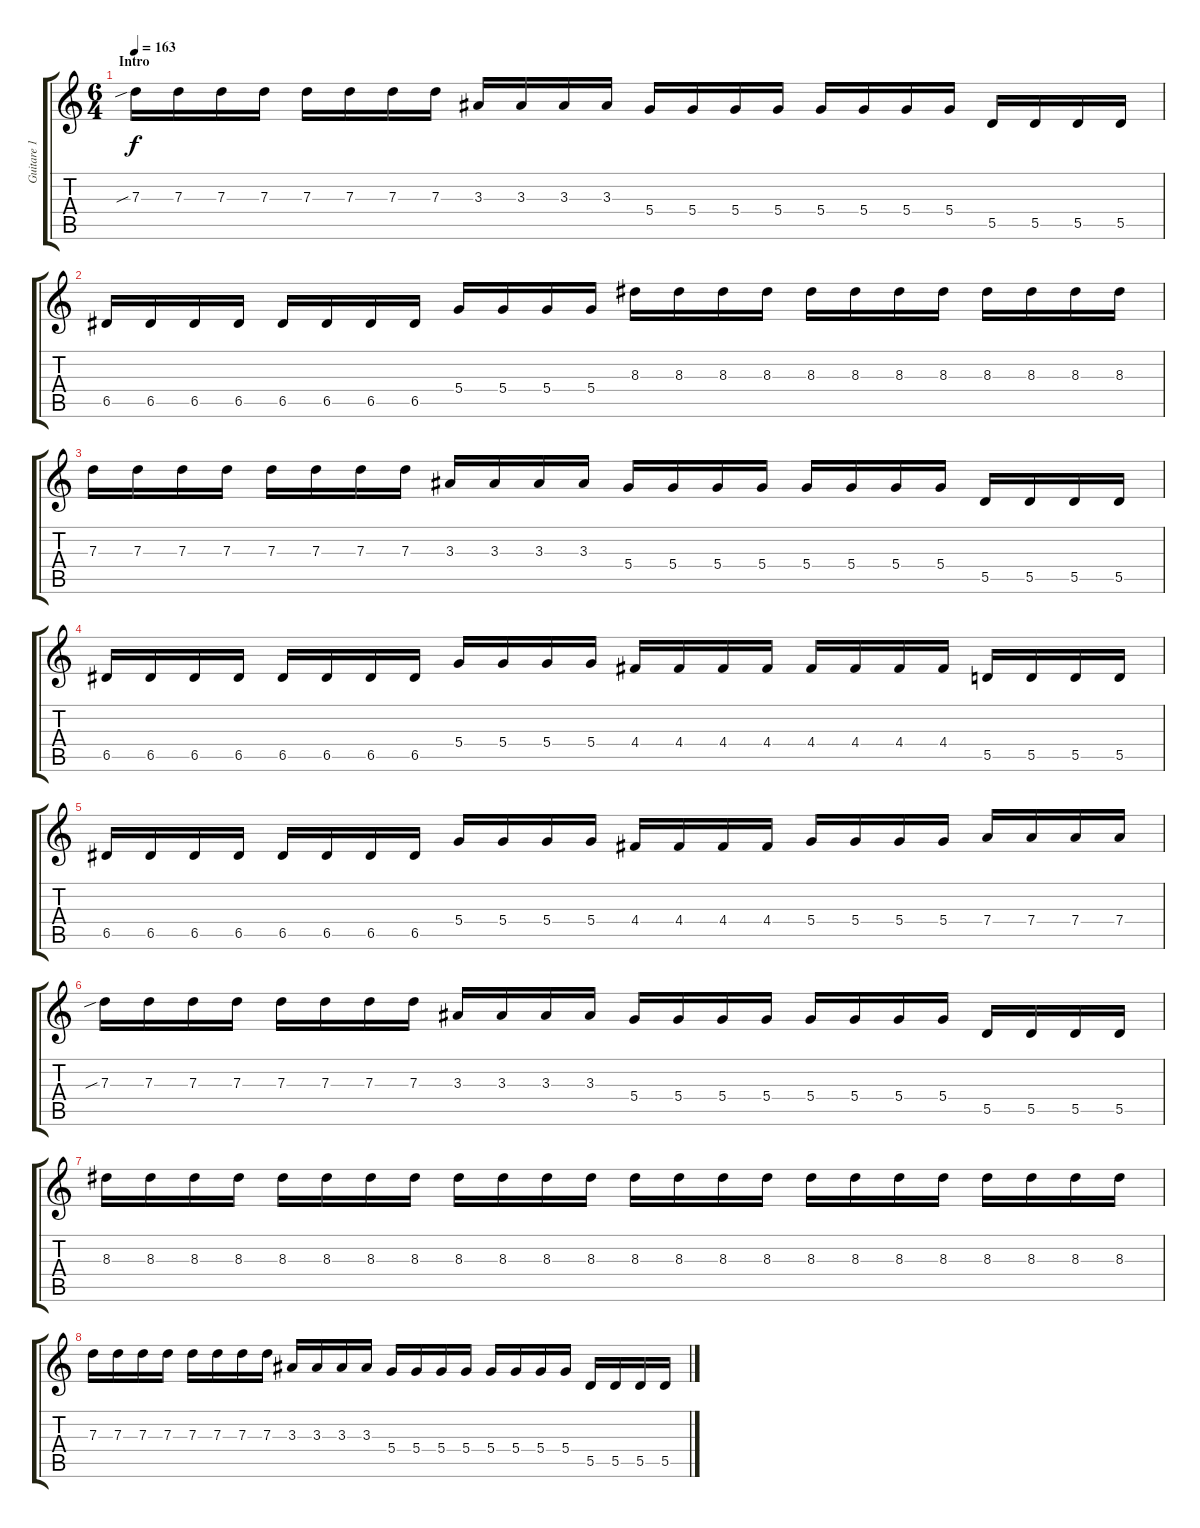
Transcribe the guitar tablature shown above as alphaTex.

\track ("Guitare 1" "Guitare 1") {instrument overdrivenguitar}
\staff {score tabs}
\tuning (E4 B3 G3 D3 A2 E2) {hide}
\ts (6 4)
\section ("" "Intro")
\tempo 163
\clef g2
\ks c
7.3{sib}.16{dy f instrument overdrivenguitar} 7.3.16 7.3.16 7.3.16 7.3.16 7.3.16 7.3.16 7.3.16 3.3.16 3.3.16 3.3.16 3.3.16 5.4.16 5.4.16 5.4.16 5.4.16 5.4.16 5.4.16 5.4.16 5.4.16 5.5.16 5.5.16 5.5.16 5.5.16 |
6.5.16 6.5.16 6.5.16 6.5.16 6.5.16 6.5.16 6.5.16 6.5.16 5.4.16 5.4.16 5.4.16 5.4.16 8.3.16 8.3.16 8.3.16 8.3.16 8.3.16 8.3.16 8.3.16 8.3.16 8.3.16 8.3.16 8.3.16 8.3.16 |
7.3.16 7.3.16 7.3.16 7.3.16 7.3.16 7.3.16 7.3.16 7.3.16 3.3.16 3.3.16 3.3.16 3.3.16 5.4.16 5.4.16 5.4.16 5.4.16 5.4.16 5.4.16 5.4.16 5.4.16 5.5.16 5.5.16 5.5.16 5.5.16 |
6.5.16 6.5.16 6.5.16 6.5.16 6.5.16 6.5.16 6.5.16 6.5.16 5.4.16 5.4.16 5.4.16 5.4.16 4.4.16 4.4.16 4.4.16 4.4.16 4.4.16 4.4.16 4.4.16 4.4.16 5.5.16 5.5.16 5.5.16 5.5.16 |
6.5.16 6.5.16 6.5.16 6.5.16 6.5.16 6.5.16 6.5.16 6.5.16 5.4.16 5.4.16 5.4.16 5.4.16 4.4.16 4.4.16 4.4.16 4.4.16 5.4.16 5.4.16 5.4.16 5.4.16 7.4.16 7.4.16 7.4.16 7.4.16 |
7.3{sib}.16 7.3.16 7.3.16 7.3.16 7.3.16 7.3.16 7.3.16 7.3.16 3.3.16 3.3.16 3.3.16 3.3.16 5.4.16 5.4.16 5.4.16 5.4.16 5.4.16 5.4.16 5.4.16 5.4.16 5.5.16 5.5.16 5.5.16 5.5.16 |
8.3.16 8.3.16 8.3.16 8.3.16 8.3.16 8.3.16 8.3.16 8.3.16 8.3.16 8.3.16 8.3.16 8.3.16 8.3.16 8.3.16 8.3.16 8.3.16 8.3.16 8.3.16 8.3.16 8.3.16 8.3.16 8.3.16 8.3.16 8.3.16 |
7.3.16 7.3.16 7.3.16 7.3.16 7.3.16 7.3.16 7.3.16 7.3.16 3.3.16 3.3.16 3.3.16 3.3.16 5.4.16 5.4.16 5.4.16 5.4.16 5.4.16 5.4.16 5.4.16 5.4.16 5.5.16 5.5.16 5.5.16 5.5.16
